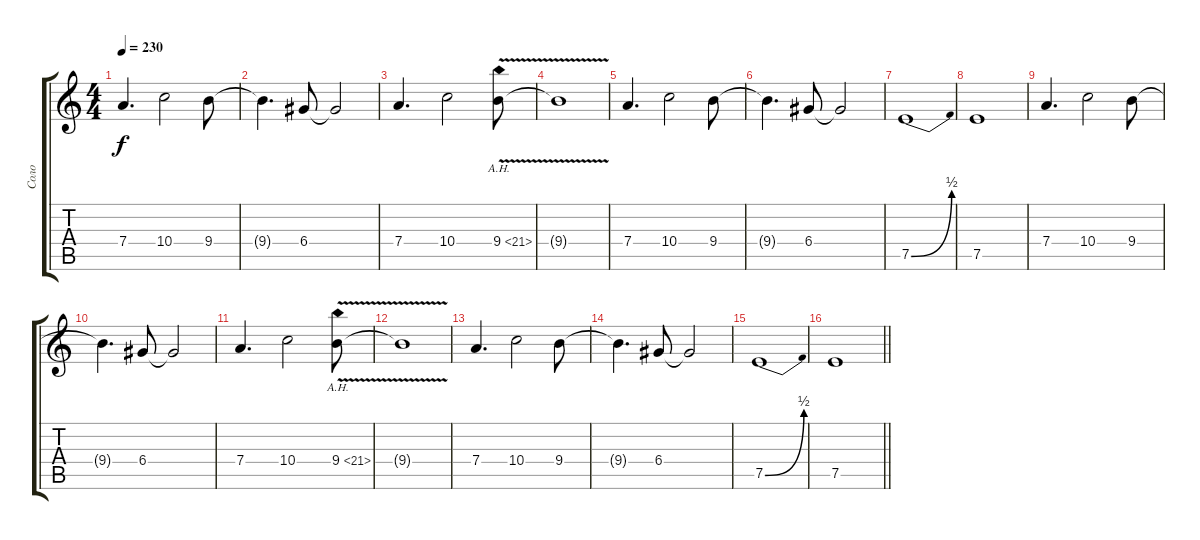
\track ("Соло" "Соло") {instrument distortionguitar}
\staff {score tabs}
\tuning (E4 B3 G3 D3 A2 E2) {hide}
\ts (4 4)
\tempo 230
\clef g2
\ks c
7.4.4{d dy f} 10.4.2 9.4.8 |
9.4{t}.4{d} 6.4.8 6.4{t}.2 |
7.4.4{d} 10.4.2 9.4{ah 12 v}.8 |
9.4{t}.1 |
7.4.4{d} 10.4.2 9.4.8 |
9.4{t}.4{d} 6.4.8 6.4{t}.2 |
7.5{be (bend 0 0 60 2)}.1 |
7.5.1 |
7.4.4{d} 10.4.2 9.4.8 |
9.4{t}.4{d} 6.4.8 6.4{t}.2 |
7.4.4{d} 10.4.2 9.4{ah 12 v}.8 |
9.4{t}.1 |
7.4.4{d} 10.4.2 9.4.8 |
9.4{t}.4{d} 6.4.8 6.4{t}.2 |
7.5{be (bend 0 0 60 2)}.1 |
\barLineRight lightlight
7.5.1
